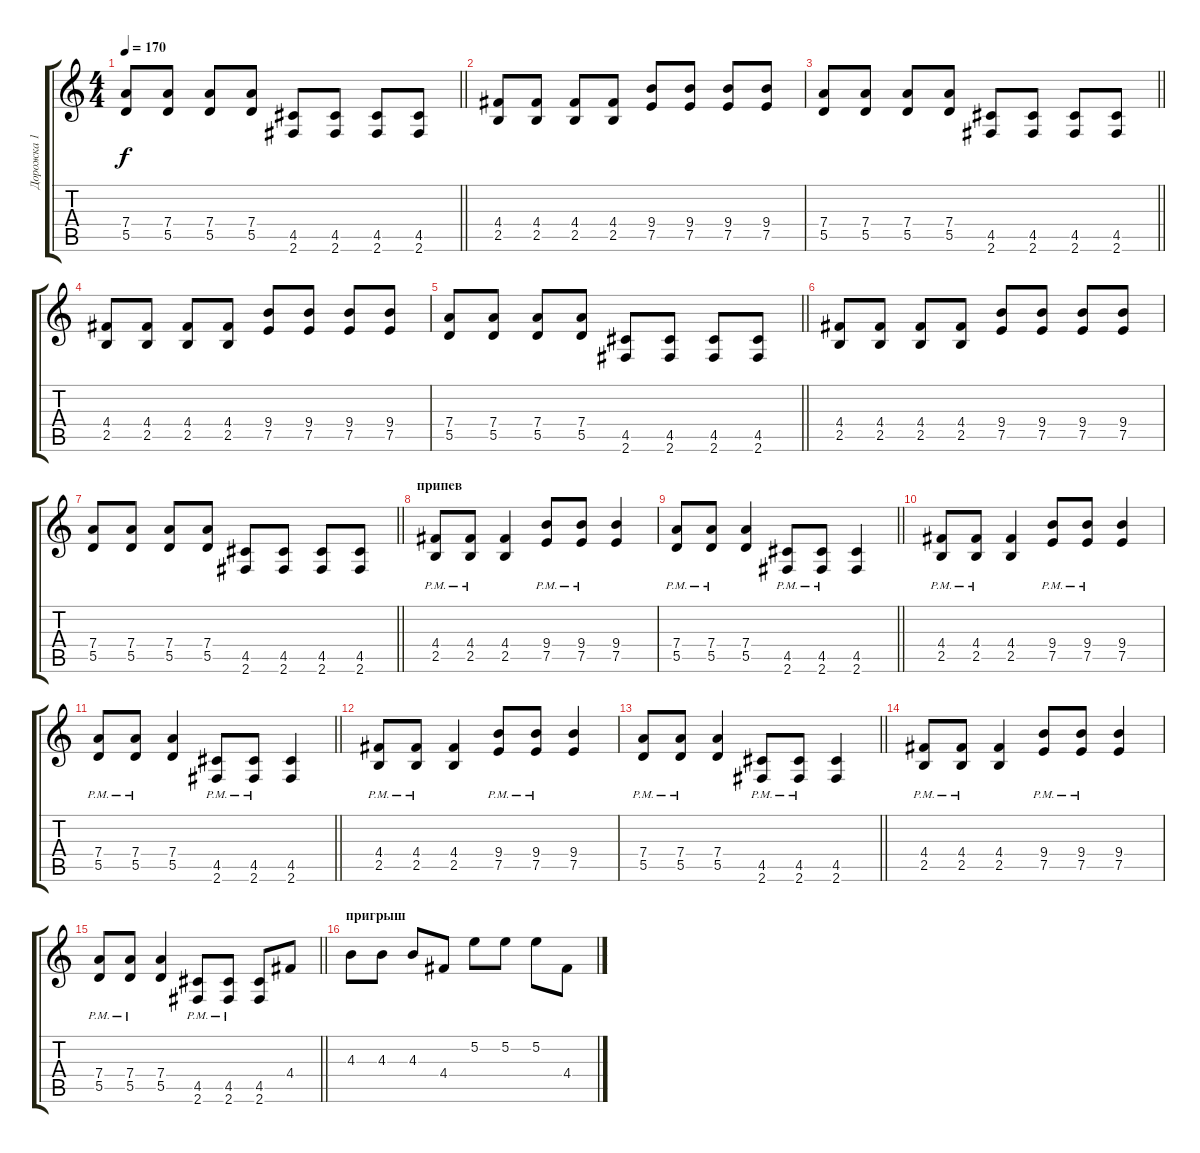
\track ("Дорожка 1" "Дорожка 1") {instrument distortionguitar}
\staff {score tabs}
\tuning (E4 B3 G3 D3 A2 E2) {hide}
\ts (4 4)
\tempo 170
\clef g2
\barLineRight lightlight
\ks c
(7.4 5.5).8{dy f} (7.4 5.5).8 (7.4 5.5).8 (7.4 5.5).8 (4.5 2.6).8 (4.5 2.6).8 (4.5 2.6).8 (4.5 2.6).8 |
(4.4 2.5).8 (4.4 2.5).8 (4.4 2.5).8 (4.4 2.5).8 (9.4 7.5).8 (9.4 7.5).8 (9.4 7.5).8 (9.4 7.5).8 |
\barLineRight lightlight
(7.4 5.5).8 (7.4 5.5).8 (7.4 5.5).8 (7.4 5.5).8 (4.5 2.6).8 (4.5 2.6).8 (4.5 2.6).8 (4.5 2.6).8 |
(4.4 2.5).8 (4.4 2.5).8 (4.4 2.5).8 (4.4 2.5).8 (9.4 7.5).8 (9.4 7.5).8 (9.4 7.5).8 (9.4 7.5).8 |
\barLineRight lightlight
(7.4 5.5).8 (7.4 5.5).8 (7.4 5.5).8 (7.4 5.5).8 (4.5 2.6).8 (4.5 2.6).8 (4.5 2.6).8 (4.5 2.6).8 |
(4.4 2.5).8 (4.4 2.5).8 (4.4 2.5).8 (4.4 2.5).8 (9.4 7.5).8 (9.4 7.5).8 (9.4 7.5).8 (9.4 7.5).8 |
\barLineRight lightlight
(7.4 5.5).8 (7.4 5.5).8 (7.4 5.5).8 (7.4 5.5).8 (4.5 2.6).8 (4.5 2.6).8 (4.5 2.6).8 (4.5 2.6).8 |
\section ("" "припев")
(4.4{pm} 2.5{pm}).8 (4.4{pm} 2.5{pm}).8 (4.4 2.5).4 (9.4{pm} 7.5{pm}).8 (9.4{pm} 7.5{pm}).8 (9.4 7.5).4 |
\barLineRight lightlight
(7.4{pm} 5.5{pm}).8 (7.4{pm} 5.5{pm}).8 (7.4 5.5).4 (4.5{pm} 2.6{pm}).8 (4.5{pm} 2.6{pm}).8 (4.5 2.6).4 |
(4.4{pm} 2.5{pm}).8 (4.4{pm} 2.5{pm}).8 (4.4 2.5).4 (9.4{pm} 7.5{pm}).8 (9.4{pm} 7.5{pm}).8 (9.4 7.5).4 |
\barLineRight lightlight
(7.4{pm} 5.5{pm}).8 (7.4{pm} 5.5{pm}).8 (7.4 5.5).4 (4.5{pm} 2.6{pm}).8 (4.5{pm} 2.6{pm}).8 (4.5 2.6).4 |
(4.4{pm} 2.5{pm}).8 (4.4{pm} 2.5{pm}).8 (4.4 2.5).4 (9.4{pm} 7.5{pm}).8 (9.4{pm} 7.5{pm}).8 (9.4 7.5).4 |
\barLineRight lightlight
(7.4{pm} 5.5{pm}).8 (7.4{pm} 5.5{pm}).8 (7.4 5.5).4 (4.5{pm} 2.6{pm}).8 (4.5{pm} 2.6{pm}).8 (4.5 2.6).4 |
(4.4{pm} 2.5{pm}).8 (4.4{pm} 2.5{pm}).8 (4.4 2.5).4 (9.4{pm} 7.5{pm}).8 (9.4{pm} 7.5{pm}).8 (9.4 7.5).4 |
\barLineRight lightlight
(7.4{pm} 5.5{pm}).8 (7.4{pm} 5.5{pm}).8 (7.4 5.5).4 (4.5{pm} 2.6{pm}).8 (4.5{pm} 2.6{pm}).8 (4.5 2.6).8 4.4.8 |
\section ("" "пригрыш")
4.3.8 4.3.8 4.3.8 4.4.8 5.2.8 5.2.8 5.2.8 4.4.8
